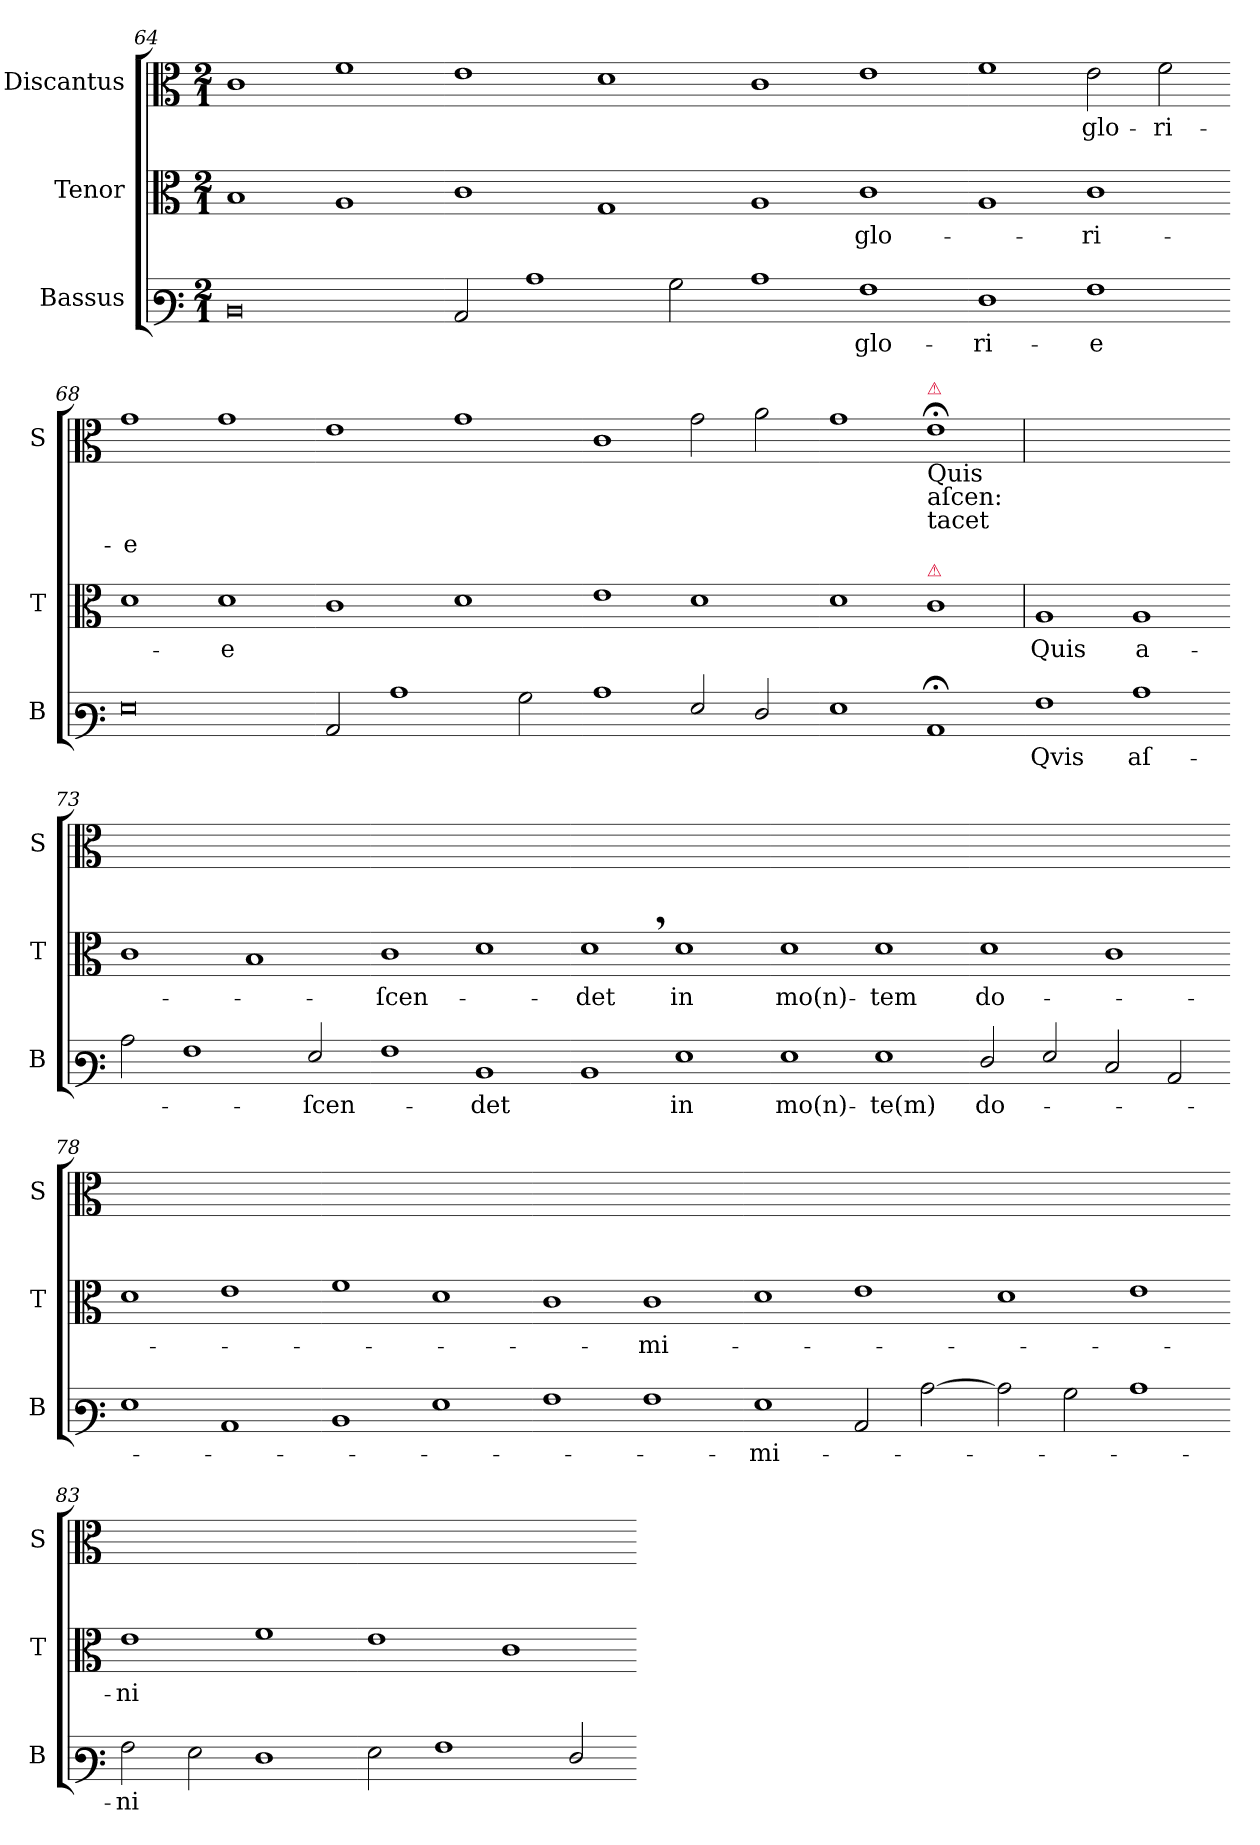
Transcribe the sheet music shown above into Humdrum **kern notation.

**kern	**text	**kern	**text	**kern	**text
*part3	*part3	*part2	*part2	*part1	*part1
*staff3	*staff3	*staff2	*staff2	*staff1	*staff1
*I"Bassus	*	*I"Tenor	*	*I"Discantus	*
*I'B	*	*I'T	*	*I'S	*
*clefF3	*	*clefC3	*	*clefC3	*
*k[]	*	*k[]	*	*k[]	*
*C:	*	*C:	*	*C:	*
*M2/1	*	*M2/1	*	*M2/1	*
=64	=64	=64	=64	=64	=64
0D	.	1B	.	1c	.
.	.	1A	.	1f	.
=65-	=65-	=65-	=65-	=65-	=65-
2C/	.	1c	.	1e	.
1c	.	.	.	.	.
.	.	1G	.	1d	.
2B\	.	.	.	.	.
=66-	=66-	=66-	=66-	=66-	=66-
1c	.	1A	.	1c	.
1A	glo-	1c	glo-	1e	.
=67-	=67-	=67-	=67-	=67-	=67-
1F	-ri-	1A	.	1f	.
1A	-e	1c	-ri-	2e\	glo-
.	.	.	.	2f\	-ri-
=68-	=68-	=68-	=68-	=68-	=68-
0G	.	1d	.	1g	-e
.	.	1d	e	1g	.
=69-	=69-	=69-	=69-	=69-	=69-
2C/	.	1c	.	1e	.
1c	.	.	.	.	.
.	.	1d	.	1g	.
2B\	.	.	.	.	.
=70-	=70-	=70-	=70-	=70-	=70-
1c	.	1e	.	1c	.
2G/	.	1d	.	2g\	.
2F/	.	.	.	2a\	.
=71-	=71-	=71-	=71-	=71-	=71-
1G	.	1d	.	1g	.
!	!	!	!	!LO:TX:b:t=Quis\naſcen&colon;\ntacet	!
!	!	!	!	!LO:TX:a:color=crimson:t=⚠	!
!	!	!LO:TX:a:color=crimson:t=⚠	!	!	!
1C;<	.	1c	.	1e;<	.
=72-	=72	=72	=72	=72	=72
1A	Qvis	1A	Quis	0ryy	.
1c	aſ-	1A	a-	.	.
=73-	=73-	=73-	=73-	=73-	=73-
2c\	.	1c	.	0ryy	.
1A	.	.	.	.	.
.	.	1B	.	.	.
2G/	-ſcen-	.	.	.	.
=74-	=74-	=74-	=74-	=74-	=74-
1A	.	1c	-ſcen-	0ryy	.
1D	-det	1d	.	.	.
=75-	=75-	=75-	=75-	=75-	=75-
1D	.	1d,	-det	0ryy	.
1G	in	1d	in	.	.
=76-	=76-	=76-	=76-	=76-	=76-
1G	mo(n)-	1d	mo(n)-	0ryy	.
1G	-te(m)	1d	-tem	.	.
=77-	=77-	=77-	=77-	=77-	=77-
2F/	do-	1d	do-	0ryy	.
2G/	.	.	.	.	.
2E/	.	1c	.	.	.
2C/	.	.	.	.	.
=78-	=78-	=78-	=78-	=78-	=78-
1G	.	1d	.	0ryy	.
1C	.	1e	.	.	.
=79-	=79-	=79-	=79-	=79-	=79-
1D	.	1f	.	0ryy	.
1G	.	1d	.	.	.
=80-	=80-	=80-	=80-	=80-	=80-
1A	.	1c	.	0ryy	.
1A	.	1c	-mi-	.	.
=81-	=81-	=81-	=81-	=81-	=81-
1G	-mi-	1d	.	0ryy	.
2C/	.	1e	.	.	.
[2c\	.	.	.	.	.
=82-	=82-	=82-	=82-	=82-	=82-
2c\]	.	1d	.	0ryy	.
2B\	.	.	.	.	.
1c	.	1e	.	.	.
=83-	=83-	=83-	=83-	=83-	=83-
2A\	-ni	1e	ni	0ryy	.
2G\	.	.	.	.	.
1F	.	1f	.	.	.
=84-	=84-	=84-	=84-	=84-	=84-
2G\	.	1e	.	0ryy	.
1A	.	.	.	.	.
.	.	1c	.	.	.
2F/	.	.	.	.	.
=-	=-	=-	=-	=-	=-
*-	*-	*-	*-	*-	*-
